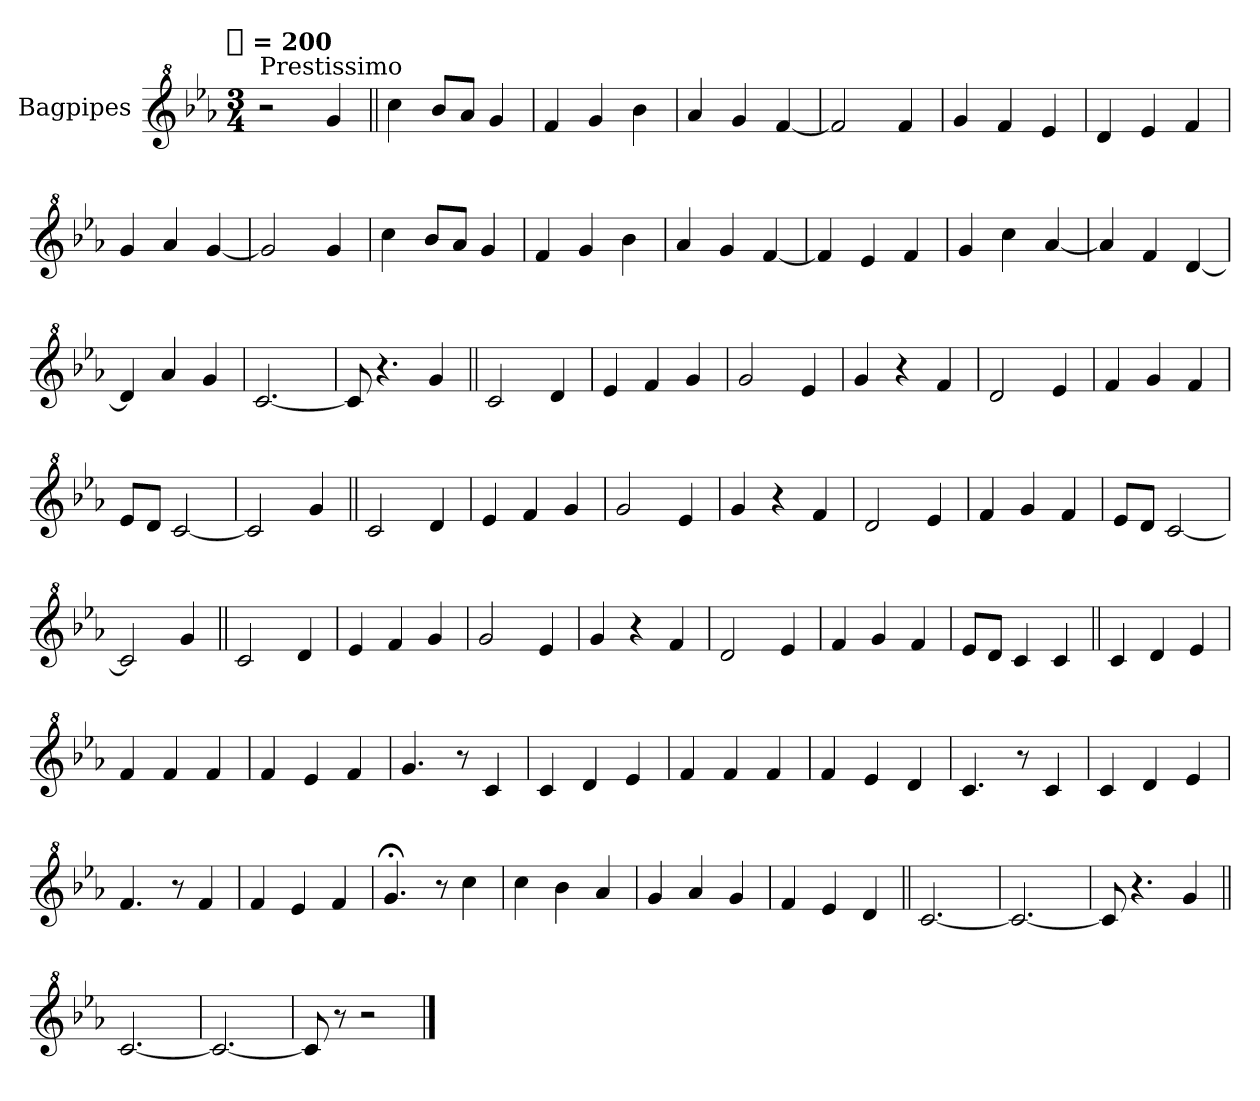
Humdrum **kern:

**kern
*part1
*staff1
*I"Bagpipes
*I'Bag
*clefG^2
*k[b-e-a-]
*E-:
!!LO:TX:omd:t=[quarter] = 200
*M3/4
*MM200
=1
!LO:TX:a:t=Prestissimo
2r
4gg
=||
4ccc
8bb-L
8aa-J
4gg
=
4ff
4gg
4bb-
=
4aa-
4gg
[4ff
=
2ff]
4ff
=
4gg
4ff
4ee-
=
4dd
4ee-
4ff
=
4gg
4aa-
[4gg
=
2gg]
4gg
=
4ccc
8bb-L
8aa-J
4gg
=
4ff
4gg
4bb-
=
4aa-
4gg
[4ff
=
4ff]
4ee-
4ff
=
4gg
4ccc
[4aa-
=
4aa-]
4ff
[4dd
=
4dd]
4aa-
4gg
=
[2.cc
=
8cc]
4.r
4gg
=||
2cc
4dd
=
4ee-
4ff
4gg
=
2gg
4ee-
=
4gg
4r
4ff
=
2dd
4ee-
=
4ff
4gg
4ff
=
8ee-L
8ddJ
[2cc
=
2cc]
4gg
=||
2cc
4dd
=
4ee-
4ff
4gg
=
2gg
4ee-
=
4gg
4r
4ff
=
2dd
4ee-
=
4ff
4gg
4ff
=
8ee-L
8ddJ
[2cc
=
2cc]
4gg
=||
2cc
4dd
=
4ee-
4ff
4gg
=
2gg
4ee-
=
4gg
4r
4ff
=
2dd
4ee-
=
4ff
4gg
4ff
=
8ee-L
8ddJ
4cc
4cc
=||
4cc
4dd
4ee-
=
4ff
4ff
4ff
=
4ff
4ee-
4ff
=
4.gg
8r
4cc
=
4cc
4dd
4ee-
=
4ff
4ff
4ff
=
4ff
4ee-
4dd
=
4.cc
8r
4cc
=
4cc
4dd
4ee-
=
4.ff
8r
4ff
=
4ff
4ee-
4ff
=
4.gg;<
8r
4ccc
=
4ccc
4bb-
4aa-
=
4gg
4aa-
4gg
=
4ff
4ee-
4dd
=||
[2.cc
=
2.cc_
=
8cc]
4.r
4gg
=||
[2.cc
=
2.cc_
=
8cc]
8r
2r
==
*-
